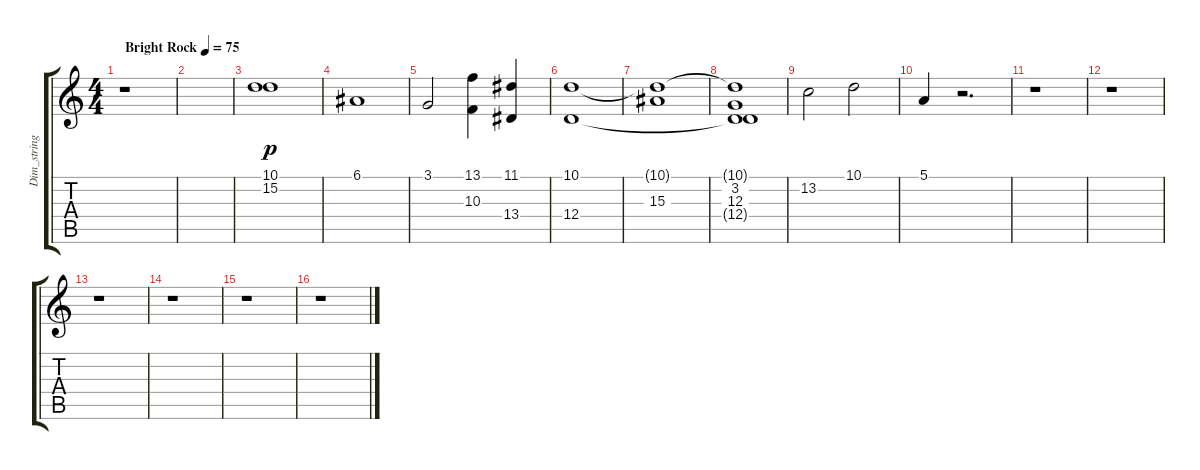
\track ("Dim_string" "Dim_string") {instrument stringensemble1}
\staff {score tabs}
\tuning (E4 B3 G3 D3 A2 E2) {hide}
\ts (4 4)
\tempo (75 "Bright Rock")
\clef g2
\ks c
r.1{dy p instrument stringensemble1} |
|
(10.1 15.2).1 |
6.1.1 |
3.1.2 (13.1 10.3).4 (11.1 13.4).4 |
(10.1 12.4).1 |
(10.1{t} 15.3).1 |
(10.1{t} 3.2 12.3 12.4{t}).1 |
13.2.2 10.1.2 |
5.1.4 r.2{d} |
r.1 |
r.1 |
r.1 |
r.1 |
r.1 |
r.1
